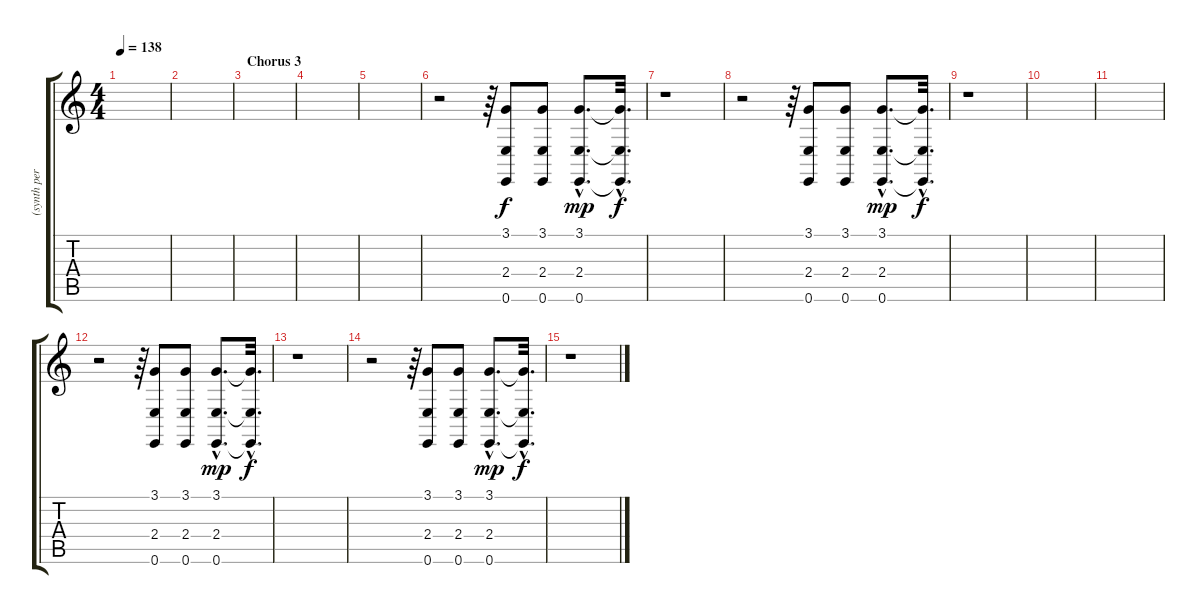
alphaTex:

\track ("(synth percs stereo fx)" "(synth per") {instrument woodblock}
\staff {score tabs}
\tuning (E4 B3 G3 D3 A2 E2) {hide}
\ts (4 4)
\tempo 138
\clef g2
\ks c
|
|
\section ("" "Chorus 3")
|
|
|
r.2 r.64 (3.1 2.4 0.6).8 (3.1 2.4 0.6).8 (3.1{hac} 2.4{hac} 0.6{hac}).8{d dy mp} (3.1{hac t} 2.4{hac t} 0.6{hac t}).32{d dy f} |
r.1 |
r.2 r.64 (3.1 2.4 0.6).8 (3.1 2.4 0.6).8 (3.1{hac} 2.4{hac} 0.6{hac}).8{d dy mp} (3.1{hac t} 2.4{hac t} 0.6{hac t}).32{d dy f} |
r.1 |
|
|
r.2 r.64 (3.1 2.4 0.6).8 (3.1 2.4 0.6).8 (3.1{hac} 2.4{hac} 0.6{hac}).8{d dy mp} (3.1{hac t} 2.4{hac t} 0.6{hac t}).32{d dy f} |
r.1 |
r.2 r.64 (3.1 2.4 0.6).8 (3.1 2.4 0.6).8 (3.1{hac} 2.4{hac} 0.6{hac}).8{d dy mp} (3.1{hac t} 2.4{hac t} 0.6{hac t}).32{d dy f} |
r.1
